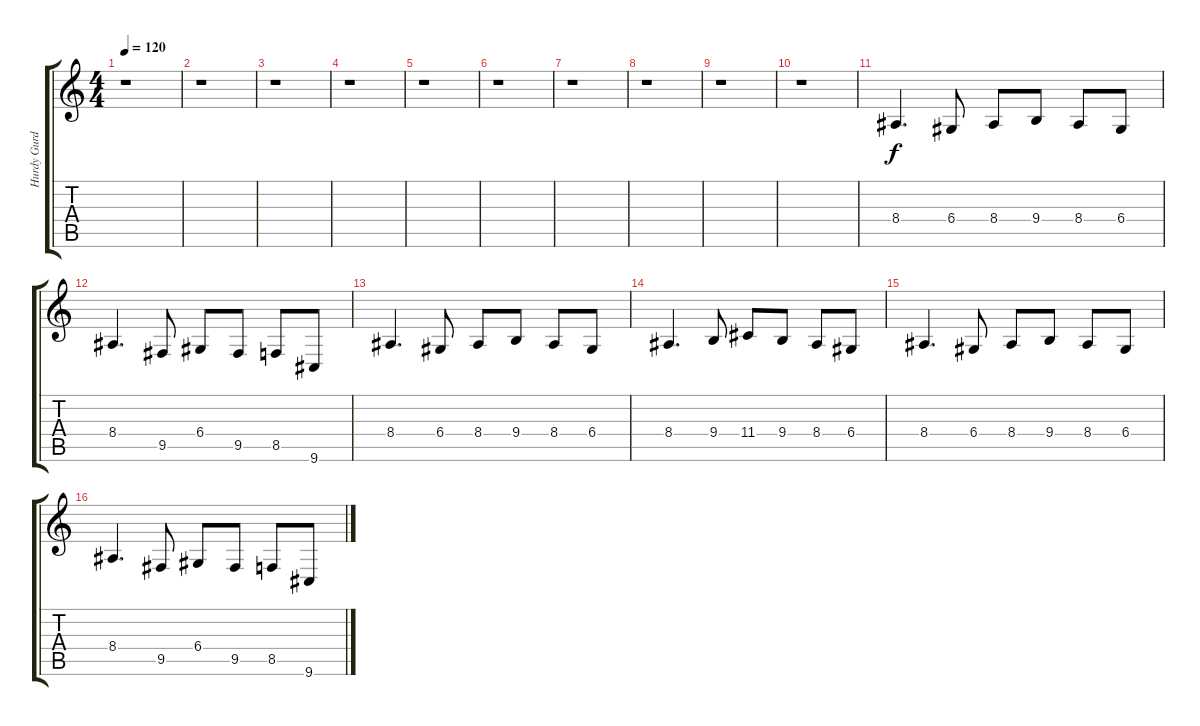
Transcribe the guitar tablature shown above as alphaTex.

\track ("Hurdy Gurdy" "Hurdy Gurd") {instrument cello}
\staff {score tabs}
\tuning (E4 B3 G3 D3 A2 E2) {hide}
\ts (4 4)
\tempo 120
\clef g2
\ks c
r.1{dy f} |
r.1 |
r.1 |
r.1 |
r.1 |
r.1 |
r.1 |
r.1 |
r.1 |
r.1 |
8.4.4{d} 6.4.8 8.4.8 9.4.8 8.4.8 6.4.8 |
8.4.4{d} 9.5.8 6.4.8 9.5.8 8.5.8 9.6.8 |
8.4.4{d} 6.4.8 8.4.8 9.4.8 8.4.8 6.4.8 |
8.4.4{d} 9.4.8 11.4.8 9.4.8 8.4.8 6.4.8 |
8.4.4{d} 6.4.8 8.4.8 9.4.8 8.4.8 6.4.8 |
8.4.4{d} 9.5.8 6.4.8 9.5.8 8.5.8 9.6.8
